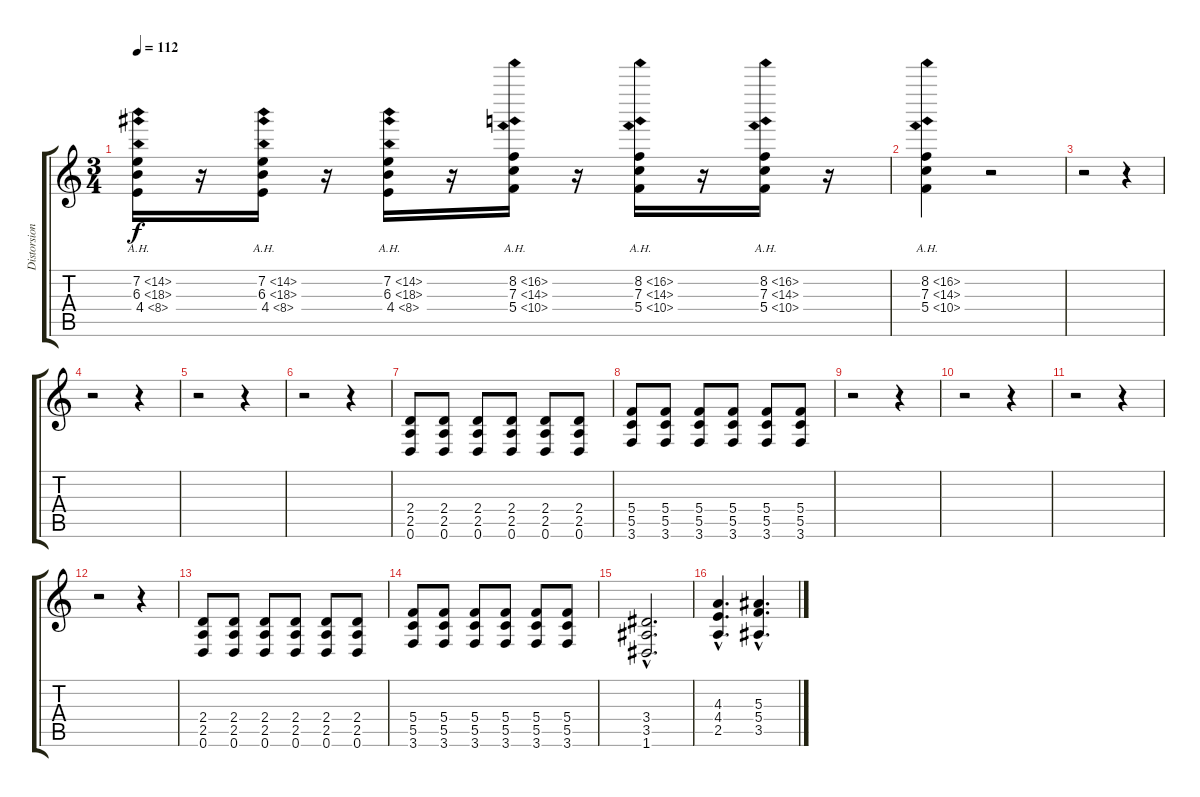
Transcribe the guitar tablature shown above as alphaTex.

\track ("Distorsion Guitar 2" "Distorsion") {instrument overdrivenguitar}
\staff {score tabs}
\tuning (D4 A3 F3 C3 G2 D2) {hide}
\ts (3 4)
\tempo 112
\clef g2
\ks c
(7.2{ah 7} 6.3{ah 12} 4.4{ah 4}).16{dy f} r.16 (7.2{ah 7} 6.3{ah 12} 4.4{ah 4}).16 r.16 (7.2{ah 7} 6.3{ah 12} 4.4{ah 4}).16 r.16 (8.2{ah 8} 7.3{ah 7} 5.4{ah 5}).16 r.16 (8.2{ah 8} 7.3{ah 7} 5.4{ah 5}).16 r.16 (8.2{ah 8} 7.3{ah 7} 5.4{ah 5}).16 r.16 |
(8.2{ah 8} 7.3{ah 7} 5.4{ah 5}).4 r.2 |
r.2 r.4 |
r.2 r.4 |
r.2 r.4 |
r.2 r.4 |
(2.4 2.5 0.6).8 (2.4 2.5 0.6).8 (2.4 2.5 0.6).8 (2.4 2.5 0.6).8 (2.4 2.5 0.6).8 (2.4 2.5 0.6).8 |
(5.4 5.5 3.6).8 (5.4 5.5 3.6).8 (5.4 5.5 3.6).8 (5.4 5.5 3.6).8 (5.4 5.5 3.6).8 (5.4 5.5 3.6).8 |
r.2 r.4 |
r.2 r.4 |
r.2 r.4 |
r.2 r.4 |
(2.4 2.5 0.6).8 (2.4 2.5 0.6).8 (2.4 2.5 0.6).8 (2.4 2.5 0.6).8 (2.4 2.5 0.6).8 (2.4 2.5 0.6).8 |
(5.4 5.5 3.6).8 (5.4 5.5 3.6).8 (5.4 5.5 3.6).8 (5.4 5.5 3.6).8 (5.4 5.5 3.6).8 (5.4 5.5 3.6).8 |
(3.4{hac} 3.5{hac} 1.6{hac}).2{d} |
(4.3{hac} 4.4{hac} 2.5{hac}).4{d} (5.3{hac} 5.4{hac} 3.5{hac}).4{d}
